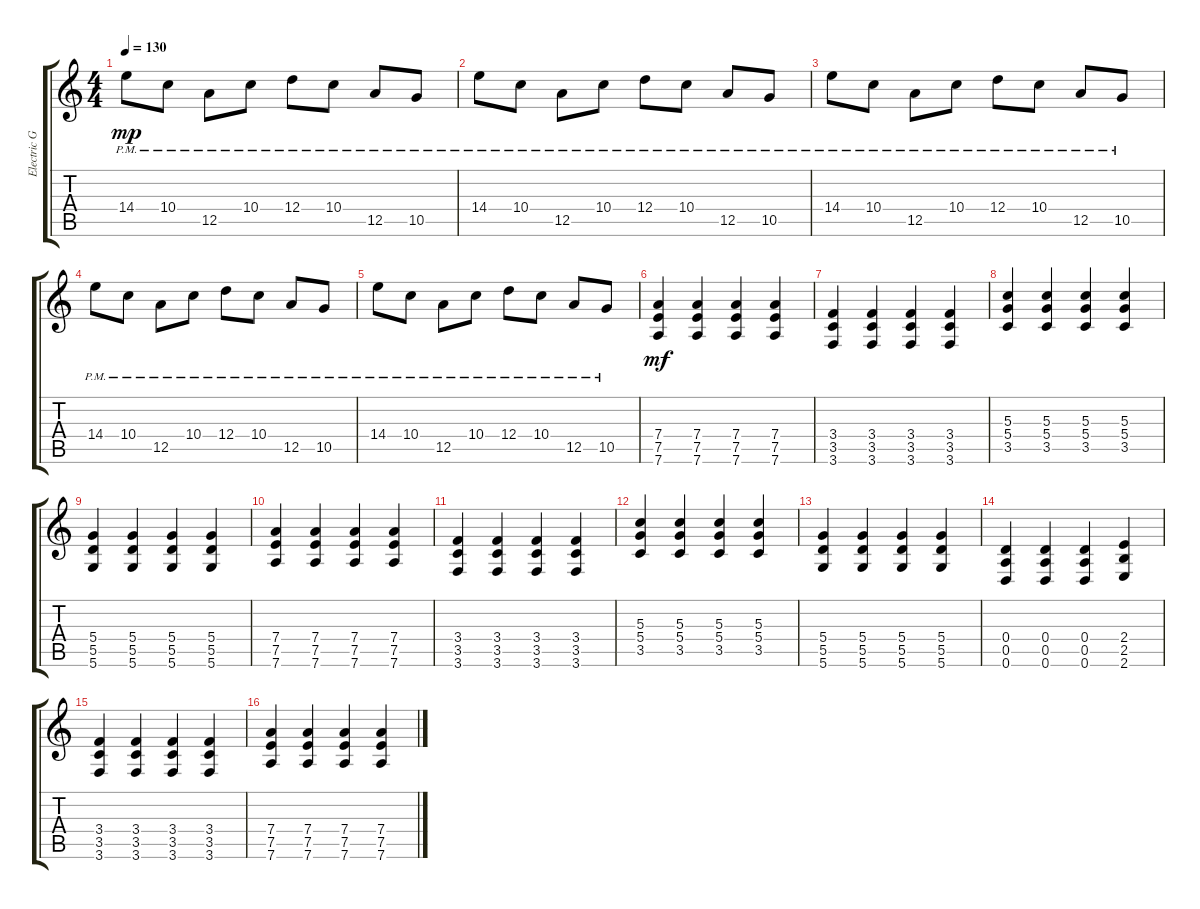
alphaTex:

\track ("Electric Guitar 2" "Electric G") {instrument distortionguitar}
\staff {score tabs}
\tuning (E4 B3 G3 D3 A2 D2) {hide}
\ts (4 4)
\tempo 130
\clef g2
\ks c
14.4{pm}.8{dy mp} 10.4{pm}.8 12.5{pm}.8 10.4{pm}.8 12.4{pm}.8 10.4{pm}.8 12.5{pm}.8 10.5{pm}.8 |
14.4{pm}.8 10.4{pm}.8 12.5{pm}.8 10.4{pm}.8 12.4{pm}.8 10.4{pm}.8 12.5{pm}.8 10.5{pm}.8 |
14.4{pm}.8 10.4{pm}.8 12.5{pm}.8 10.4{pm}.8 12.4{pm}.8 10.4{pm}.8 12.5{pm}.8 10.5{pm}.8 |
14.4{pm}.8 10.4{pm}.8 12.5{pm}.8 10.4{pm}.8 12.4{pm}.8 10.4{pm}.8 12.5{pm}.8 10.5{pm}.8 |
14.4{pm}.8 10.4{pm}.8 12.5{pm}.8 10.4{pm}.8 12.4{pm}.8 10.4{pm}.8 12.5{pm}.8 10.5{pm}.8 |
(7.4 7.5 7.6).4{dy mf} (7.4 7.5 7.6).4 (7.4 7.5 7.6).4 (7.4 7.5 7.6).4 |
(3.4 3.5 3.6).4 (3.4 3.5 3.6).4 (3.4 3.5 3.6).4 (3.4 3.5 3.6).4 |
(5.3 5.4 3.5).4 (5.3 5.4 3.5).4 (5.3 5.4 3.5).4 (5.3 5.4 3.5).4 |
(5.4 5.5 5.6).4 (5.4 5.5 5.6).4 (5.4 5.5 5.6).4 (5.4 5.5 5.6).4 |
(7.4 7.5 7.6).4 (7.4 7.5 7.6).4 (7.4 7.5 7.6).4 (7.4 7.5 7.6).4 |
(3.4 3.5 3.6).4 (3.4 3.5 3.6).4 (3.4 3.5 3.6).4 (3.4 3.5 3.6).4 |
(5.3 5.4 3.5).4 (5.3 5.4 3.5).4 (5.3 5.4 3.5).4 (5.3 5.4 3.5).4 |
(5.4 5.5 5.6).4 (5.4 5.5 5.6).4 (5.4 5.5 5.6).4 (5.4 5.5 5.6).4 |
(0.4 0.5 0.6).4 (0.4 0.5 0.6).4 (0.4 0.5 0.6).4 (2.4 2.5 2.6).4 |
(3.4 3.5 3.6).4 (3.4 3.5 3.6).4 (3.4 3.5 3.6).4 (3.4 3.5 3.6).4 |
(7.4 7.5 7.6).4 (7.4 7.5 7.6).4 (7.4 7.5 7.6).4 (7.4 7.5 7.6).4
